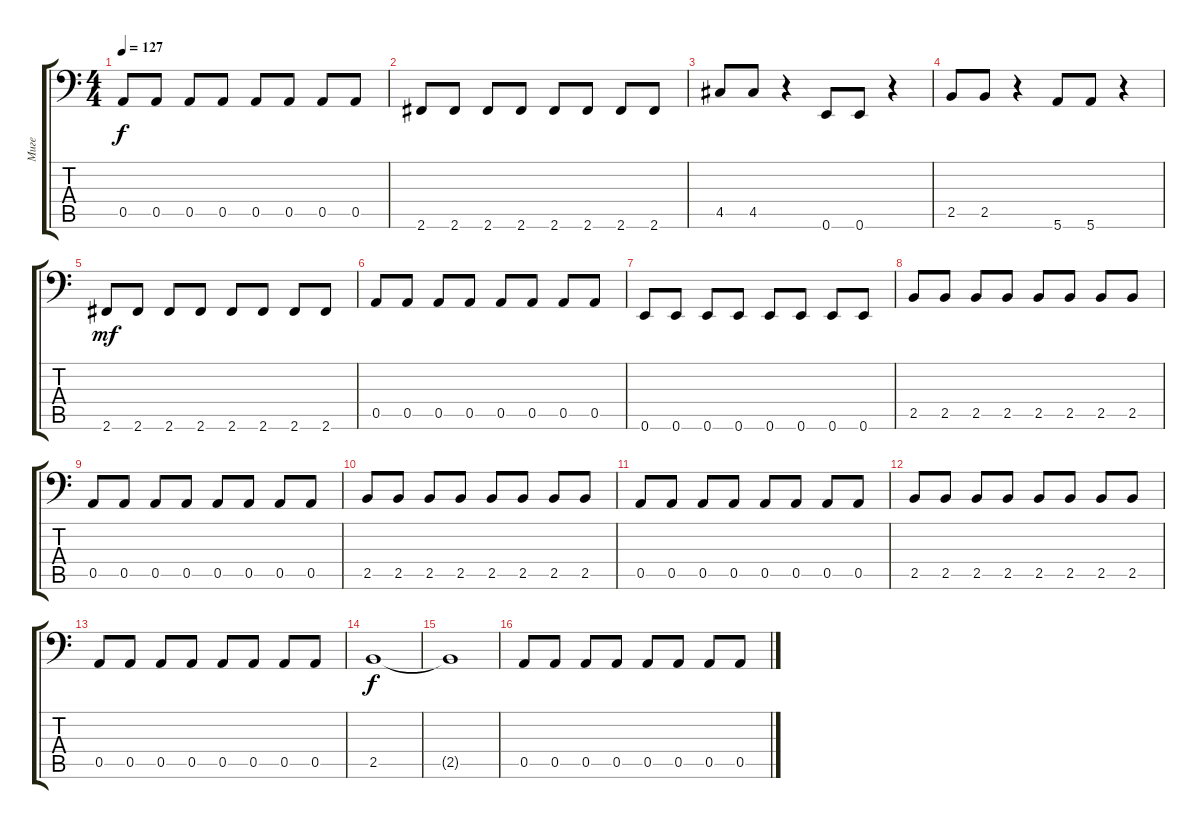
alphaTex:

\track ("Миге" "Миге") {instrument electricbassfinger}
\staff {score tabs}
\tuning (E3 B2 G2 D2 A1 E1) {hide}
\ts (4 4)
\tempo 127
\clef f4
\ks c
0.5.8{dy f} 0.5.8 0.5.8 0.5.8 0.5.8 0.5.8 0.5.8 0.5.8 |
2.6.8 2.6.8 2.6.8 2.6.8 2.6.8 2.6.8 2.6.8 2.6.8 |
4.5.8 4.5.8 r.4 0.6.8 0.6.8 r.4 |
2.5.8 2.5.8 r.4 5.6.8 5.6.8 r.4 |
2.6.8{dy mf} 2.6.8 2.6.8 2.6.8 2.6.8 2.6.8 2.6.8 2.6.8 |
0.5.8 0.5.8 0.5.8 0.5.8 0.5.8 0.5.8 0.5.8 0.5.8 |
0.6.8 0.6.8 0.6.8 0.6.8 0.6.8 0.6.8 0.6.8 0.6.8 |
2.5.8 2.5.8 2.5.8 2.5.8 2.5.8 2.5.8 2.5.8 2.5.8 |
0.5.8 0.5.8 0.5.8 0.5.8 0.5.8 0.5.8 0.5.8 0.5.8 |
2.5.8 2.5.8 2.5.8 2.5.8 2.5.8 2.5.8 2.5.8 2.5.8 |
0.5.8 0.5.8 0.5.8 0.5.8 0.5.8 0.5.8 0.5.8 0.5.8 |
2.5.8 2.5.8 2.5.8 2.5.8 2.5.8 2.5.8 2.5.8 2.5.8 |
0.5.8 0.5.8 0.5.8 0.5.8 0.5.8 0.5.8 0.5.8 0.5.8 |
2.5.1{dy f} |
2.5{t}.1 |
0.5.8 0.5.8 0.5.8 0.5.8 0.5.8 0.5.8 0.5.8 0.5.8
